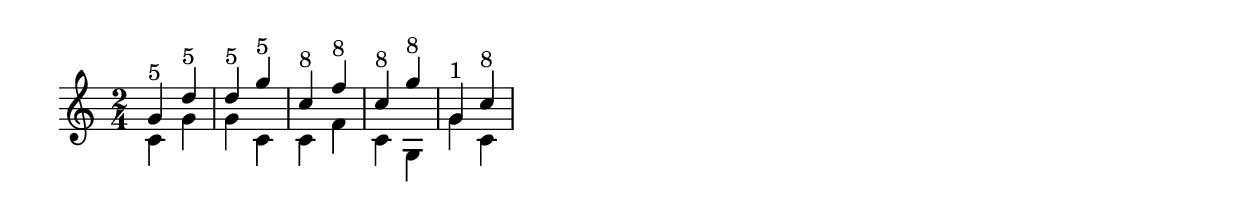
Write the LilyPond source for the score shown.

\version "2.18.2"
\header {
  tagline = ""
}

soprano = \relative c' {
   \time 2/4
   g' -"5" d' -"5" |
   d -"5"  g -"5"  |
   c, -"8" f -"8"  |
   c  -"8" g' -"8"  |
   g, -"1" c -"8"
}

alto = \relative c' {
   c g' |
   g c, |
   c f  |
   c g  |
   g' c,
}



\score {


  \new Staff <<
     \clef treble
     \new Voice = "soprano" { \voiceOne \soprano }
     \new Voice = "alto" { \voiceTwo \alto }
  >>



\layout {
    %  ragged-last = ##t
    %  line-width = 150\mm
    indent = 0\mm
}

%\midi {
%     \tempo 4 = 130
%}

} %score

